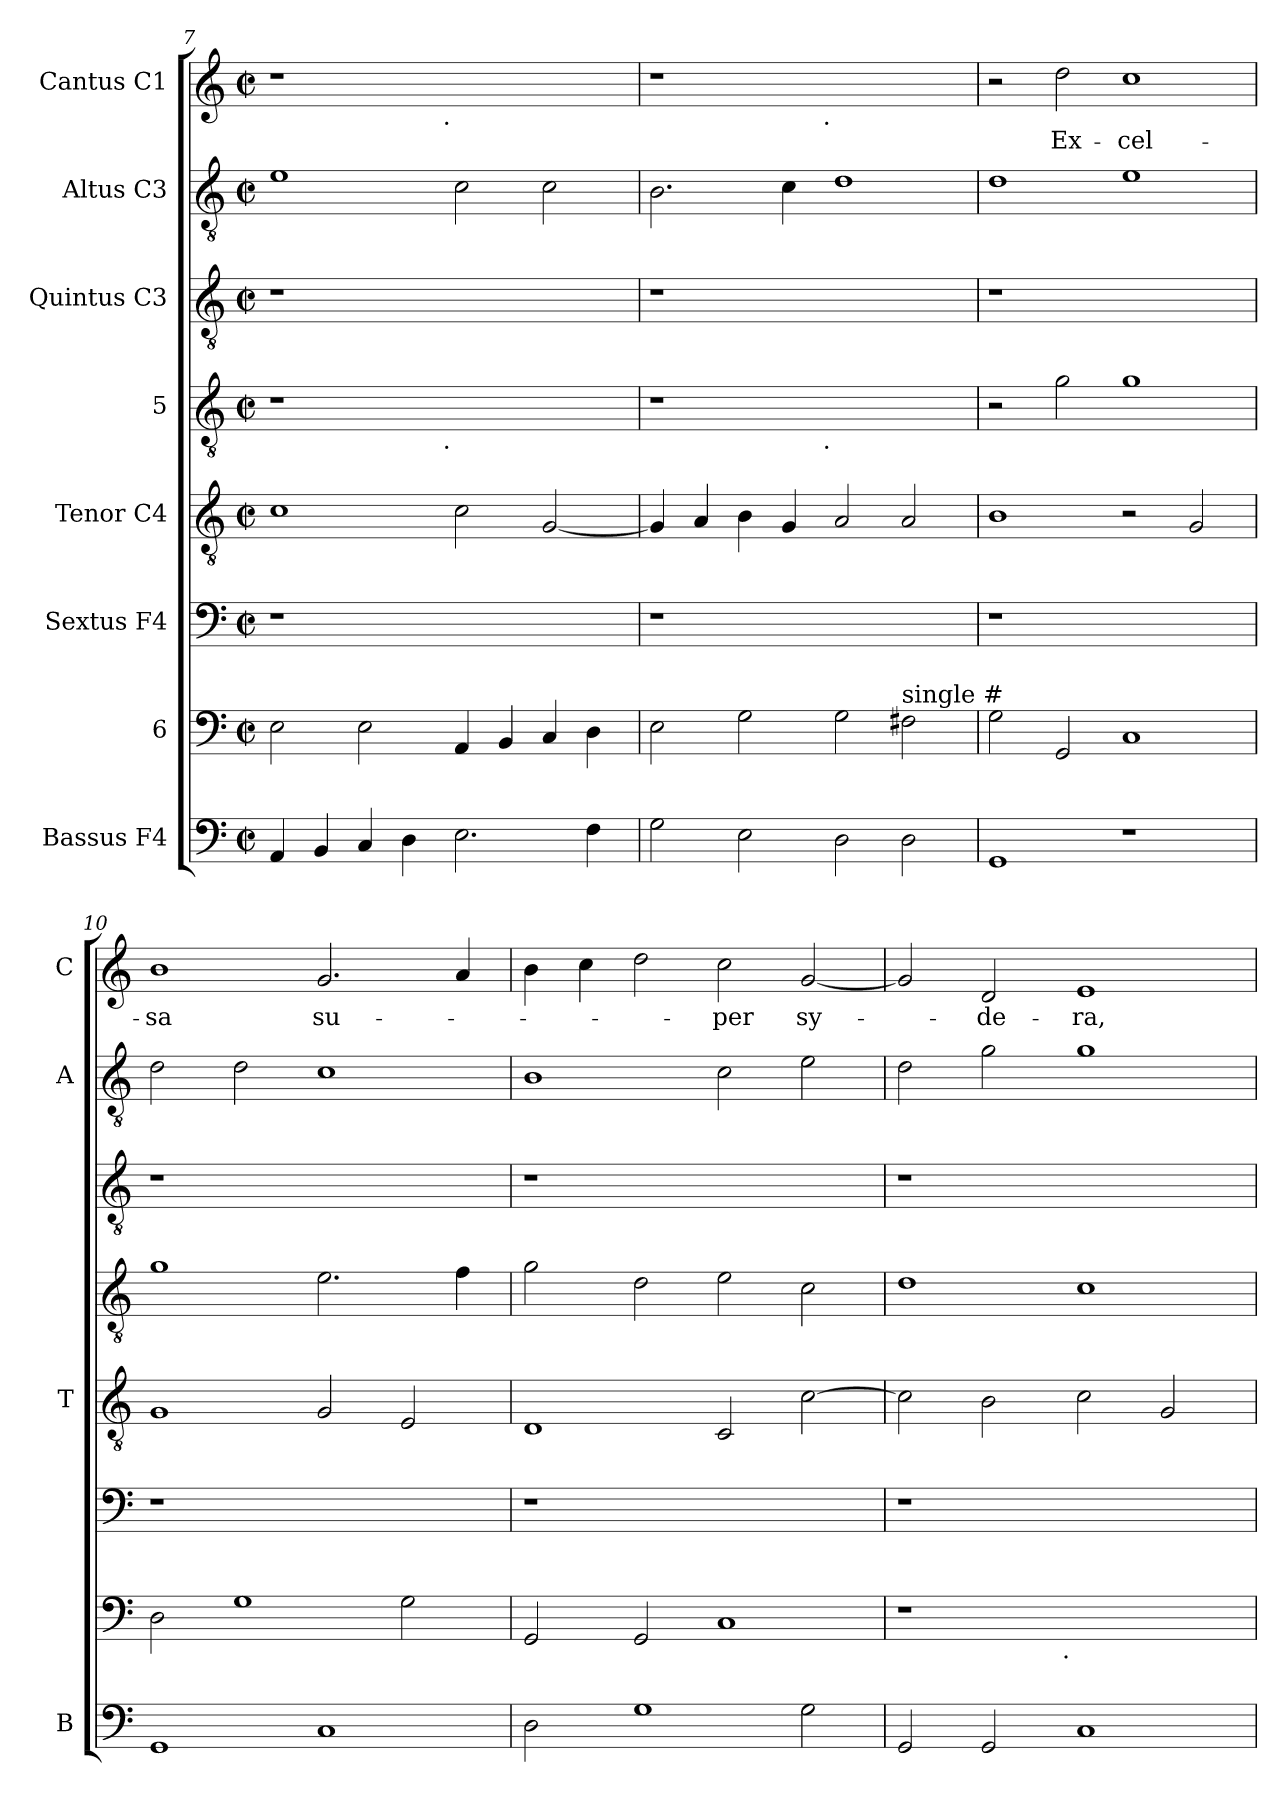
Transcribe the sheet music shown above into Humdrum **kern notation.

**kern	**kern	**kern	**kern	**kern	**kern	**kern	**kern	**text
*part8	*part7	*part6	*part5	*part4	*part3	*part2	*part1	*part1
*staff8	*staff7	*staff6	*staff5	*staff4	*staff3	*staff2	*staff1	*staff1
*I"Bassus F4	*I"6	*I"Sextus F4	*I"Tenor C4	*I"5	*I"Quintus C3	*I"Altus C3	*I"Cantus C1	*
*I'B	*	*	*I'T	*	*	*I'A	*I'C	*
!!LO:LB:g=z
*clefF4	*clefF4	*clefF4	*clefGv2	*clefGv2	*clefGv2	*clefGv2	*clefG2	*
*ITrd7c12	*	*	*	*	*	*	*	*
*k[]	*k[]	*k[]	*k[]	*k[]	*k[]	*k[]	*k[]	*
*C:	*C:	*C:	*C:	*C:	*C:	*C:	*C:	*
*M2/2	*M2/2	*M2/2	*M2/2	*M2/2	*M2/2	*M2/2	*M2/2	*
*met(c|)	*met(c|)	*met(c|)	*met(c|)	*met(c|)	*met(c|)	*met(c|)	*met(c|)	*
=7	=7	=7	=7	=7	=7	=7	=7	=7
*	*	*	*	*^	*	*	*^	*
4AAA/	2E\	1r	1c	1r	2ryy	1r	1e	1r	2ryy	.
4BBB/	.	.	.	.	.	.	.	.	.	.
4CC/	2E\	.	.	.	4...ryy	.	.	.	4...ryy	.
4DD\	.	.	.	.	.	.	.	.	.	.
!	!	!	!	!	!	!	!	!	!LO:TX:b:t=.	!
!	!	!	!	!	!LO:TX:b:t=.	!	!	!	!	!
.	.	.	.	.	1ryy	.	.	.	1ryy	.
2.EE\	4AA/	1ryy	2c\	1ryy	.	1ryy	2c\	1ryy	.	.
.	4BB/	.	.	.	.	.	.	.	.	.
.	4C/	.	[<2G/	.	.	.	2c\	.	.	.
4FF\	4D\	.	.	.	.	.	.	.	.	.
.	.	.	.	.	32ryy	.	.	.	32ryy	.
=8	=8	=8	=8	=8	=8	=8	=8	=8	=8	=8
2GG\	2E\	1r	4G/]	1r	2ryy	1r	2.B\	1r	2ryy	.
.	.	.	4A/	.	.	.	.	.	.	.
2EE\	2G\	.	4B\	.	4...ryy	.	.	.	4...ryy	.
.	.	.	4G/	.	.	.	4c\	.	.	.
!	!	!	!	!	!	!	!	!	!LO:TX:b:t=.	!
!	!	!	!	!	!LO:TX:b:t=.	!	!	!	!	!
.	.	.	.	.	1ryy	.	.	.	1ryy	.
2DD\	2G\	1ryy	2A/	1ryy	.	1ryy	1d	1ryy	.	.
!	!LO:TX:a:t=single #	!	!	!	!	!	!	!	!	!
2DD\	2F#\	.	2A/	.	.	.	.	.	.	.
.	.	.	.	.	32ryy	.	.	.	32ryy	.
*	*	*	*	*v	*v	*	*	*v	*v	*
=9	=9	=9	=9	=9	=9	=9	=9	=9
1GGG	2G\	1r	1B	2r	1r	1d	2r	.
!	!	!	!	!	!	!	!	!LO:LY:b:rj
.	2GG/	.	.	2g\	.	.	2dd\	Ex-
!	!	!	!	!	!	!	!	!LO:LY:b:rj
1r	1C	1ryy	2r	1g	1ryy	1e	1cc	-cel-
.	.	.	2G/	.	.	.	.	.
=10	=10	=10	=10	=10	=10	=10	=10	=10
!	!	!	!	!	!	!	!	!LO:LY:b:rj
1GGG	2D\	1r	1G	1g	1r	2d\	1b	-sa
.	1G	.	.	.	.	2d\	.	.
!	!	!	!	!	!	!	!	!LO:LY:b:rj
1CC	.	1ryy	2G/	2.e\	1ryy	1c	2.g/	su-
.	2G\	.	2E/	.	.	.	.	.
.	.	.	.	4f\	.	.	4a/	.
=11	=11	=11	=11	=11	=11	=11	=11	=11
2DD\	2GG/	1r	1D	2g\	1r	1B	4b\	.
.	.	.	.	.	.	.	4cc\	.
1GG	2GG/	.	.	2d\	.	.	2dd\	.
!	!	!	!	!	!	!	!	!LO:LY:b:rj
.	1C	1ryy	2C/	2e\	1ryy	2c\	2cc\	-per
!	!	!	!	!	!	!	!	!LO:LY:b:rj
2GG\	.	.	[>2c\	2c\	.	2e\	[<2g/	sy-
=12	=12	=12	=12	=12	=12	=12	=12	=12
*	*^	*	*	*	*	*	*	*
2GGG/	1r	2ryy	1r	2c\]	1d	1r	2d\	2g/]	.
!	!	!	!	!	!	!	!	!	!LO:LY:b:rj
2GGG/	.	4...ryy	.	2B\	.	.	2g\	2d/	-de-
!	!	!LO:TX:b:t=.	!	!	!	!	!	!	!
.	.	1ryy	.	.	.	.	.	.	.
!	!	!	!	!	!	!	!	!	!LO:LY:b:rj
1CC	1ryy	.	1ryy	2c\	1c	1ryy	1g	1e	-ra,
.	.	.	.	2G/	.	.	.	.	.
.	.	32ryy	.	.	.	.	.	.	.
*	*v	*v	*	*	*	*	*	*	*
=	=	=	=	=	=	=	=	=
*-	*-	*-	*-	*-	*-	*-	*-	*-
